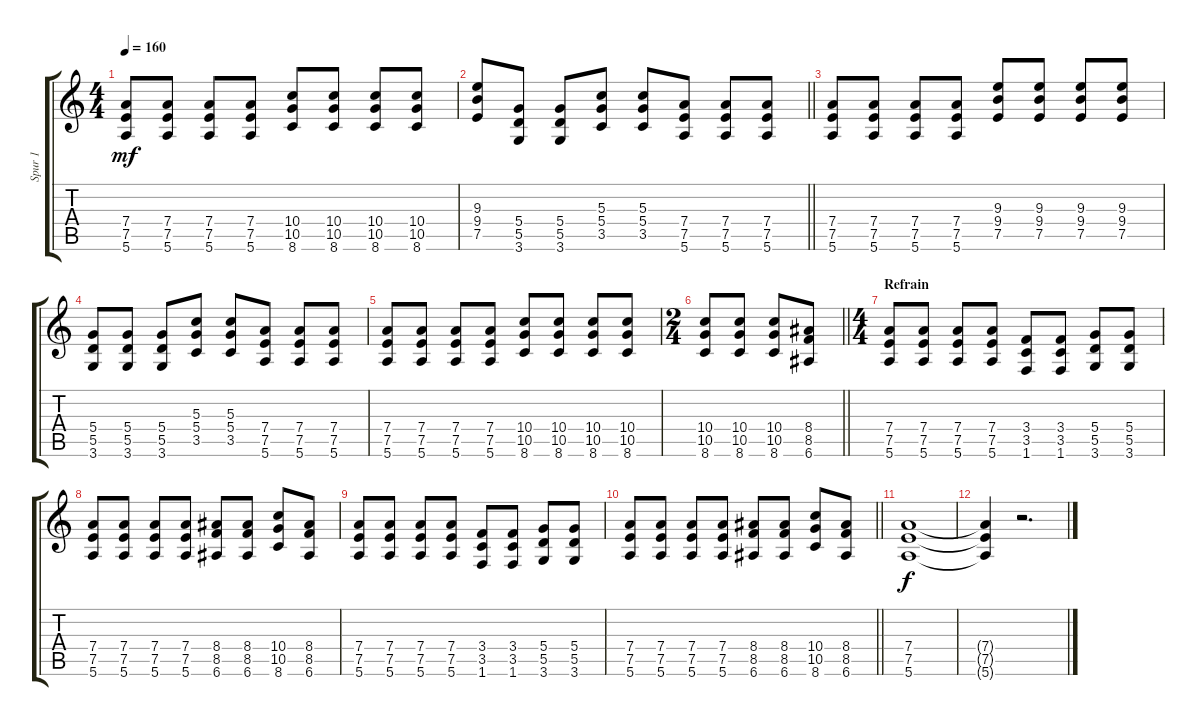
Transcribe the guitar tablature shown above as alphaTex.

\track ("Spur 1" "Spur 1") {instrument distortionguitar}
\staff {score tabs}
\tuning (E4 B3 G3 D3 A2 E2) {hide}
\ts (4 4)
\tempo 160
\clef g2
\ks c
(7.4 7.5 5.6).8{dy mf} (7.4 7.5 5.6).8 (7.4 7.5 5.6).8 (7.4 7.5 5.6).8 (10.4 10.5 8.6).8 (10.4 10.5 8.6).8 (10.4 10.5 8.6).8 (10.4 10.5 8.6).8 |
\barLineRight lightlight
(9.3 9.4 7.5).8 (5.4 5.5 3.6).8 (5.4 5.5 3.6).8 (5.3 5.4 3.5).8 (5.3 5.4 3.5).8 (7.4 7.5 5.6).8 (7.4 7.5 5.6).8 (7.4 7.5 5.6).8 |
(7.4 7.5 5.6).8 (7.4 7.5 5.6).8 (7.4 7.5 5.6).8 (7.4 7.5 5.6).8 (9.3 9.4 7.5).8 (9.3 9.4 7.5).8 (9.3 9.4 7.5).8 (9.3 9.4 7.5).8 |
(5.4 5.5 3.6).8 (5.4 5.5 3.6).8 (5.4 5.5 3.6).8 (5.3 5.4 3.5).8 (5.3 5.4 3.5).8 (7.4 7.5 5.6).8 (7.4 7.5 5.6).8 (7.4 7.5 5.6).8 |
(7.4 7.5 5.6).8 (7.4 7.5 5.6).8 (7.4 7.5 5.6).8 (7.4 7.5 5.6).8 (10.4 10.5 8.6).8 (10.4 10.5 8.6).8 (10.4 10.5 8.6).8 (10.4 10.5 8.6).8 |
\ts (2 4)
\barLineRight lightlight
(10.4 10.5 8.6).8 (10.4 10.5 8.6).8 (10.4 10.5 8.6).8 (8.4 8.5 6.6).8 |
\ts (4 4)
\section ("" "Refrain")
(7.4 7.5 5.6).8 (7.4 7.5 5.6).8 (7.4 7.5 5.6).8 (7.4 7.5 5.6).8 (3.4 3.5 1.6).8 (3.4 3.5 1.6).8 (5.4 5.5 3.6).8 (5.4 5.5 3.6).8 |
(7.4 7.5 5.6).8 (7.4 7.5 5.6).8 (7.4 7.5 5.6).8 (7.4 7.5 5.6).8 (8.4 8.5 6.6).8 (8.4 8.5 6.6).8 (10.4 10.5 8.6).8 (8.4 8.5 6.6).8 |
(7.4 7.5 5.6).8 (7.4 7.5 5.6).8 (7.4 7.5 5.6).8 (7.4 7.5 5.6).8 (3.4 3.5 1.6).8 (3.4 3.5 1.6).8 (5.4 5.5 3.6).8 (5.4 5.5 3.6).8 |
\barLineRight lightlight
(7.4 7.5 5.6).8 (7.4 7.5 5.6).8 (7.4 7.5 5.6).8 (7.4 7.5 5.6).8 (8.4 8.5 6.6).8 (8.4 8.5 6.6).8 (10.4 10.5 8.6).8 (8.4 8.5 6.6).8 |
(7.4 7.5 5.6).1{dy f} |
(7.4{t} 7.5{t} 5.6{t}).4 r.2{d}
